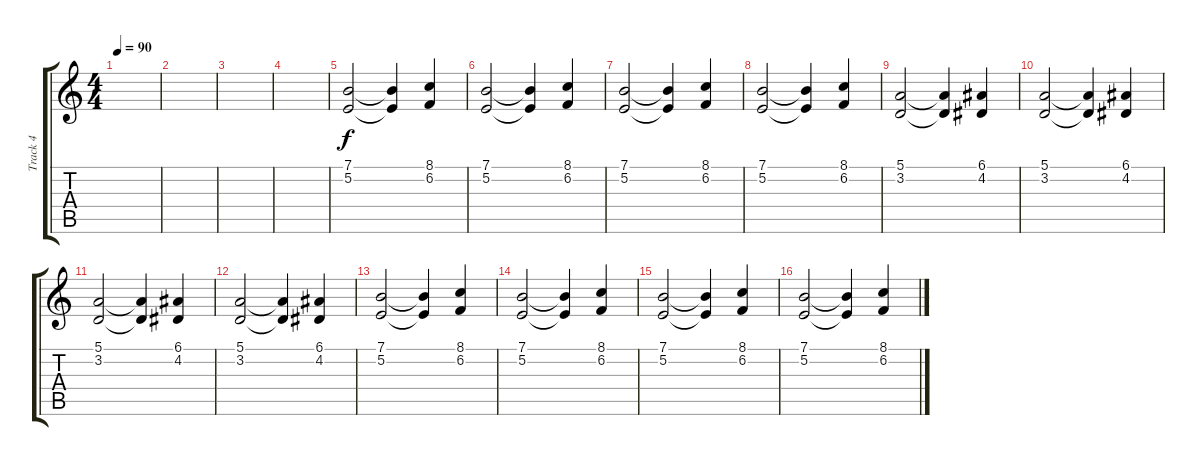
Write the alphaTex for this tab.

\track ("Track 4" "Track 4") {instrument pad8sweep}
\staff {score tabs}
\tuning (E4 B3 G3 D3 A2 E2) {hide}
\ts (4 4)
\tempo 90
\clef g2
\ks c
|
|
|
|
(7.1 5.2).2 (7.1{t} 5.2{t}).4 (8.1 6.2).4 |
(7.1 5.2).2 (7.1{t} 5.2{t}).4 (8.1 6.2).4 |
(7.1 5.2).2 (7.1{t} 5.2{t}).4 (8.1 6.2).4 |
(7.1 5.2).2 (7.1{t} 5.2{t}).4 (8.1 6.2).4 |
(5.1 3.2).2 (5.1{t} 3.2{t}).4 (6.1 4.2).4 |
(5.1 3.2).2 (5.1{t} 3.2{t}).4 (6.1 4.2).4 |
(5.1 3.2).2 (5.1{t} 3.2{t}).4 (6.1 4.2).4 |
(5.1 3.2).2 (5.1{t} 3.2{t}).4 (6.1 4.2).4 |
(7.1 5.2).2 (7.1{t} 5.2{t}).4 (8.1 6.2).4 |
(7.1 5.2).2 (7.1{t} 5.2{t}).4 (8.1 6.2).4 |
(7.1 5.2).2 (7.1{t} 5.2{t}).4 (8.1 6.2).4 |
(7.1 5.2).2 (7.1{t} 5.2{t}).4 (8.1 6.2).4
